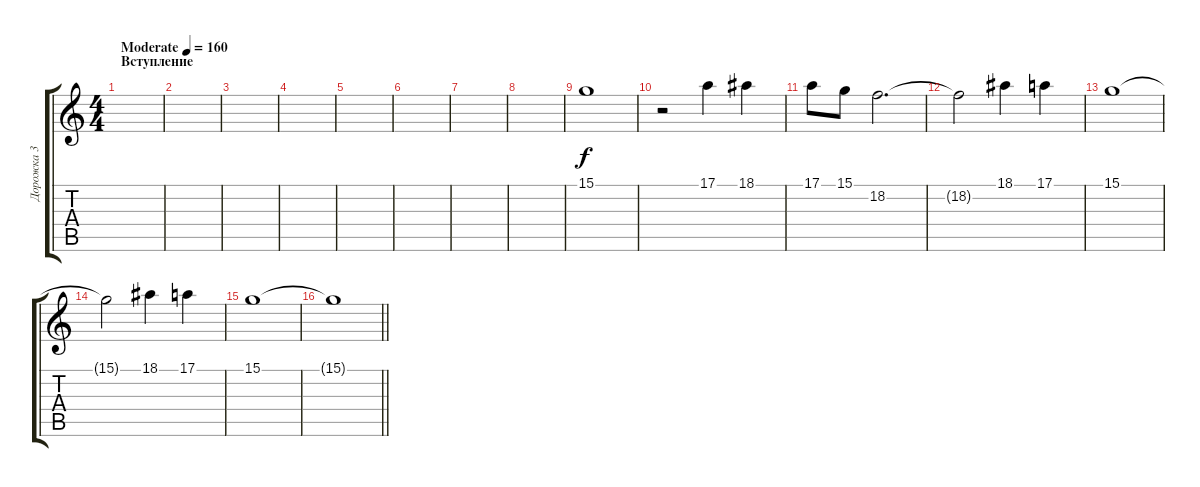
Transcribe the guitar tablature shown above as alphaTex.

\track ("Дорожка 3" "Дорожка 3") {instrument electricpiano2}
\staff {score tabs}
\tuning (E4 B3 G3 D3 A2 E2) {hide}
\ts (4 4)
\section ("" "Вступление")
\tempo (160 "Moderate")
\clef g2
\ks c
|
|
|
|
|
|
|
|
15.1.1 |
r.2 17.1.4 18.1.4 |
17.1.8 15.1.8 18.2.2{d} |
18.2{t}.2 18.1.4 17.1.4 |
15.1.1 |
15.1{t}.2 18.1.4 17.1.4 |
15.1.1 |
\barLineRight lightlight
15.1{t}.1
